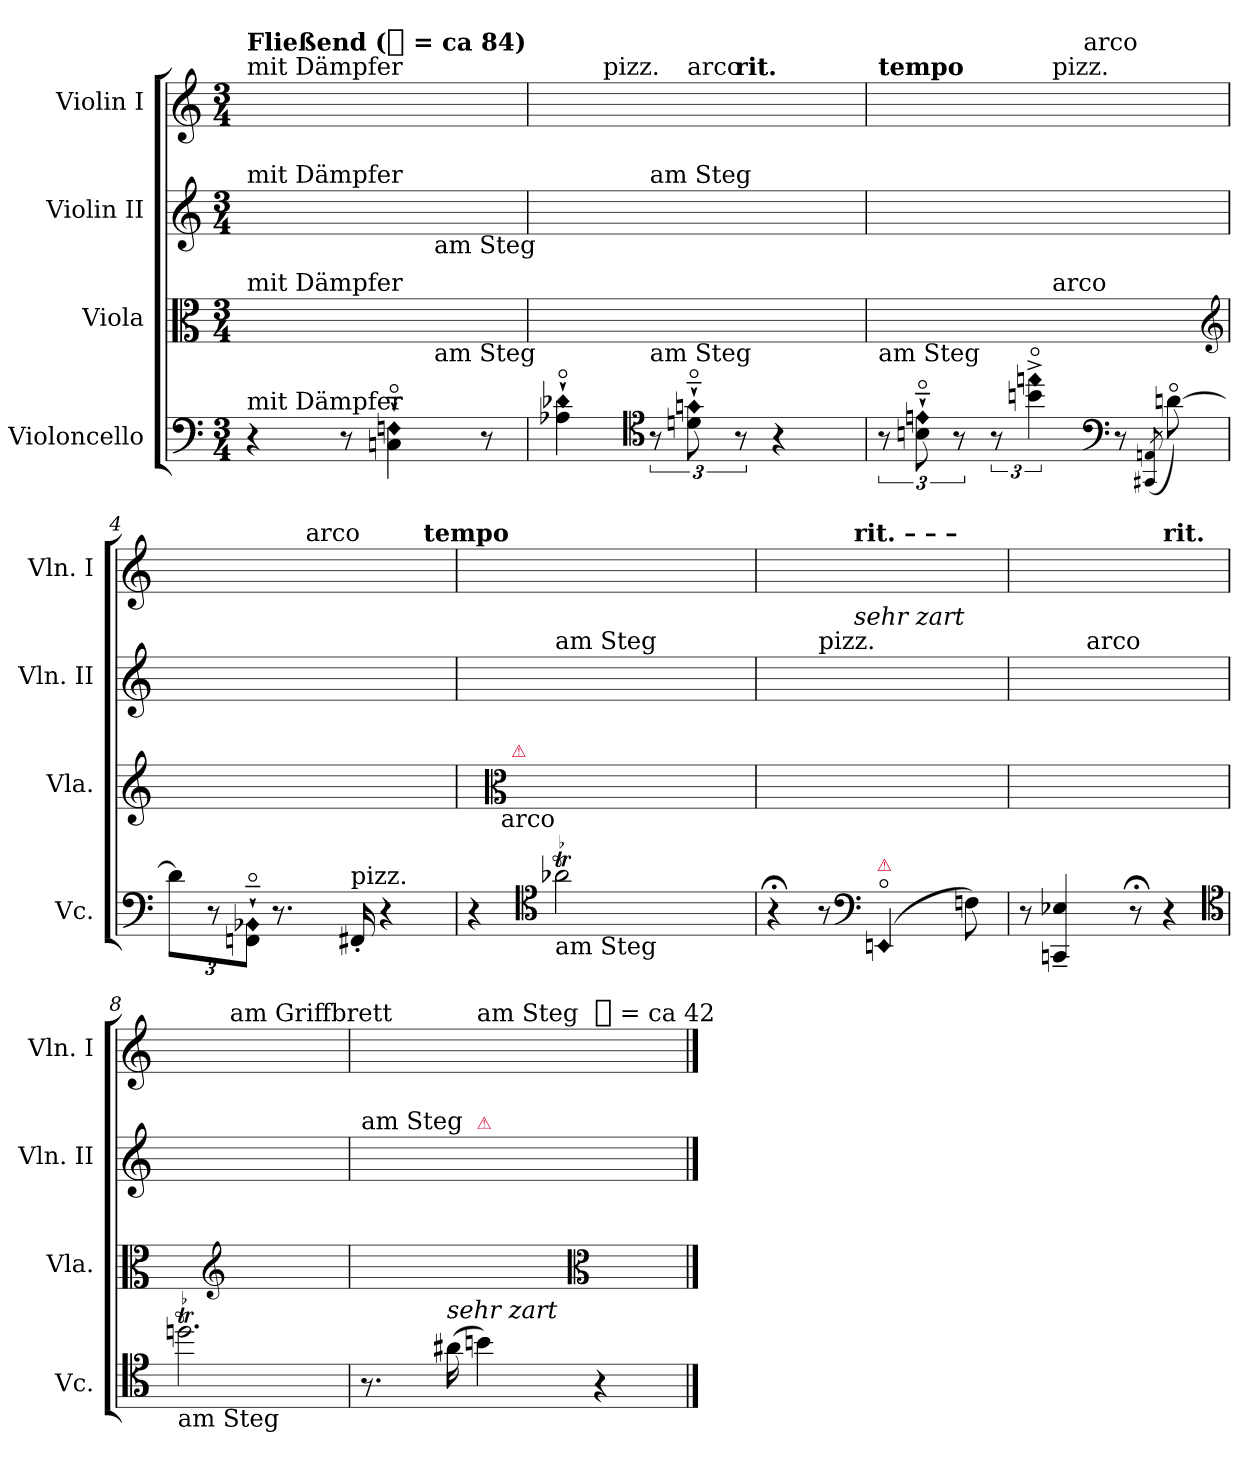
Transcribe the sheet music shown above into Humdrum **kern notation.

**kern	**kern	**kern	**kern
*part4	*part3	*part2	*part1
*staff4	*staff3	*staff2	*staff1
*I"Violoncello	*I"Viola	*I"Violin II	*I"Violin I
*I'Vc.	*I'Vla.	*I'Vln. II	*I'Vln. I
*clefF4	*clefC3	*clefG2	*clefG2
*k[]	*k[]	*k[]	*k[]
*C:	*C:	*C:	*C:
*M3/4	*M3/4	*M3/4	*M3/4
=1	=1	=1	=1
!	!	!	!LO:TX:a:t=mit Dämpfer
!	!	!	!LO:TX:a:B:t=Fließend ([quarter] = ca 84)
!	!	!LO:TX:a:t=mit Dämpfer	!
!	!LO:TX:a:t=mit Dämpfer	!	!
!LO:TX:a:t=mit Dämpfer	!	!	!
4r	8ryy	8ryy	4ryy
.	4ryy	4ryy	.
8r	.	.	4ryy
!LO:N:n=2:head=diamond	!	!	!
4Cn`~o 4Fn`~o	8ryy	8ryy	.
!	!	!LO:TX:b:t=am Steg	!
!	!LO:TX:b:t=am Steg	!	!
.	8ryy	8ryy	8ryy
8r	8ryy	8ryy	8ryy
=2	=2	=2	=2
!LO:N:n=2:head=diamond	!	!	!
*	*	*	*^
*	*	*	*	*^
4A-X`o 4d-X`o	4ryy	4ryy	8ryy	3ryy	3ryy
!	!	!	!LO:TX:a:t=pizz.	!	!
.	.	.	8ryy	.	.
*clefC4	*	*	*	*	*
!	!	!LO:TX:a:t=am Steg	!	!	!
!	!LO:TX:b:t=am Steg	!	!	!	!
12r	8ryy	8ryy	8ryy	.	.
!	!	!	!	!LO:TX:a:t=arco	!
!LO:N:n=2:head=diamond	!	!	!	!	!
12dn`~o 12gn`~o	.	.	.	3ryy	12ryy
.	8ryy	8ryy	8ryy	.	.
!	!	!	!	!	!LO:TX:a:B:t=rit.
12r	.	.	.	.	3ryy
4r	4ryy	4ryy	4ryy	.	.
.	.	.	.	12ryy	.
=3	=3	=3	=3	=3	=3
!	!	!	!LO:TX:a:B:t=tempo	!	!
!	!LO:TX:b:t=am Steg	!	!	!	!
*	*	*	*	*v	*v
12r	12ryy	12ryy	12ryy	4..ryy
!LO:N:n=2:head=diamond	!	!	!	!
12Bn`~o 12en`~o	12ryy	12ryy	12ryy	.
12r	12ryy	12ryy	12ryy	.
12r	8ryy	4ryy	8ryy	.
!LO:N:n=2:head=diamond	!	!	!	!
6bn^o 6een^o	.	.	.	.
!	!	!	!LO:TX:a:t=pizz.	!
!	!LO:TX:a:t=arco	!	!	!
.	8ryy	.	8ryy	.
*clefF4	*	*	*	*
!	!	!	!	!LO:TX:a:t=arco
.	.	.	.	4ryy
8r	4ryy	4ryy	4ryy	.
(8qCC#X/ 8qAAn/	.	.	.	.
[8dno)	.	.	.	.
.	.	.	.	16ryy
*	*clefG2	*	*	*
=4	=4	=4	=4	=4
!	!	!	!LO:TX:a:t=pizz.	!
!	!	!	!LO:TX:a:B:t=rit. – – –	!
*	*	*	*v	*v
12dL]	8ryy	32ryy	8ryy
.	.	32ryy	.
.	.	32ryy	.
12r	.	.	.
.	.	32ryy	.
.	8ryy	8ryy	8ryy
!LO:N:n=2:head=diamond	!	!	!
12FFn`~o 12BB-X`~oJ	.	.	.
8.r	8ryy	16ryy	12ryy
.	.	8ryy	.
!	!	!	!LO:TX:a:t=arco
.	.	.	12ryy
.	8ryy	.	.
.	.	.	12ryy
!LO:TX:a:t=pizz.	!	!	!
16FF#X'	.	16ryy	.
4r	8ryy	12ryy	8ryy
.	.	6ryy	.
!	!	!	!LO:TX:a:B:t=tempo
.	8ryy	.	8ryy
=5	=5	=5	=5
4r	8ryy	4ryy	12ryy
.	.	.	12rddyy
*	*clefC3	*	*
!	!LO:TX:a:color=crimson:t=⚠	!	!
.	8ryy	.	.
.	.	.	12ryy
*clefC4	*	*	*
!	!	!LO:TX:a:t=am Steg	!
!LO:TX:b:t=am Steg	!	!	!
!LO:TX:a:rj:t=arco	!	!	!
!LO:TR:acc=-	!	!	!
2a-XT	8ryy	8ryy	8ryy
.	32ryy	32ryy	8ryy
.	32ryy	32ryy	.
.	32ryy	32ryy	.
.	32ryy	32ryy	.
.	32ryy	32ryy	16ryy
.	32ryy	32ryy	.
.	32ryy	32ryy	16ryy
.	32ryy	32ryy	.
.	32ryy	32ryy	16ryy
.	32ryy	32ryy	.
.	32ryy	32ryy	16ryy
.	32ryy	32ryy	.
=6	=6	=6	=6
!	!	!	!LO:TX:a:t=rit.
!	!	!	!LO:TX:a:i:t=(lang)
*	*	*	*^
4r;<	4ryy	4ryy	4.ryy	3ryy
!	!	!LO:TX:a:t=pizz.	!	!
8r	8ryy	12ryy	.	.
!	!	!	!	!LO:TX:a:B:t=rit. – – –
!	!	!LO:TX:a:i:t=sehr zart	!	!
.	.	12ryy	.	3ryy
*clefF4	*	*	*	*
!LO:TX:a:color=crimson:t=⚠	!	!	!	!
!LO:N:head=diamond	!	!	!	!
(4EEno	8ryy	.	8ryy	.
.	.	12ryy	.	.
.	4ryy	8ryy	16ryy	.
.	.	.	8.ryy	.
8Fn)	.	8ryy	.	.
.	.	.	.	12ryy
=7	=7	=7	=7	=7
!	!	!	!LO:TX:a:B:t=tempo	!
*	*	*	*v	*v
8r	8ryy	4ryy	4ryy
4CCn~ 4E-X~	4ryy	.	.
!	!	!LO:TX:a:t=arco	!
.	.	12ryy	4ryy
.	.	6ryy	.
8r;<	8ryy	.	.
!	!	!	!LO:TX:a:B:t=rit.
4r	8ryy	4ryy	4ryy
.	8ryy	.	.
*clefC4	*	*	*
=8	=8	=8	=8
!LO:TX:b:t=am Steg	!	!	!
!LO:TR:acc=-	!	!	!
2.ddnt	4ryy	4ryy	4ryy
*	*clefG2	*	*
!	!	!	!LO:TX:a:t=am Griffbrett
.	4ryy	4ryy	8ryy
.	.	.	4.ryy
.	4ryy	4ryy	.
=9	=9	=9	=9
!	!	!LO:TX:a:t=am Steg	!
8.r	4ryy	32ryy	8ryy
.	.	32ryy	.
.	.	32ryy	.
.	.	32ryy	.
.	.	32ryy	8ryy
.	.	32ryy	.
!LO:TX:a:i:t=sehr zart	!	!	!
(16a#X	.	32ryy	.
.	.	32ryy	.
!	!	!	!LO:TX:a:t=am Steg
!	!	!LO:TX:a:color=crimson:t=⚠	!
4bn)	4ryy	48ryy	4ryy
.	.	48ryy	.
.	.	48ryy	.
.	.	48ryy	.
.	.	48ryy	.
.	.	48ryy	.
.	.	48ryy	.
.	.	48ryy	.
.	.	12ryy	.
*	*clefC3	*	*
!	!	!	!LO:TX:a:t=[quarter] = ca 42
4r	4ryy	4ryy	8ryy
.	.	.	8ryy
==	==	==	==
*-	*-	*-	*-
